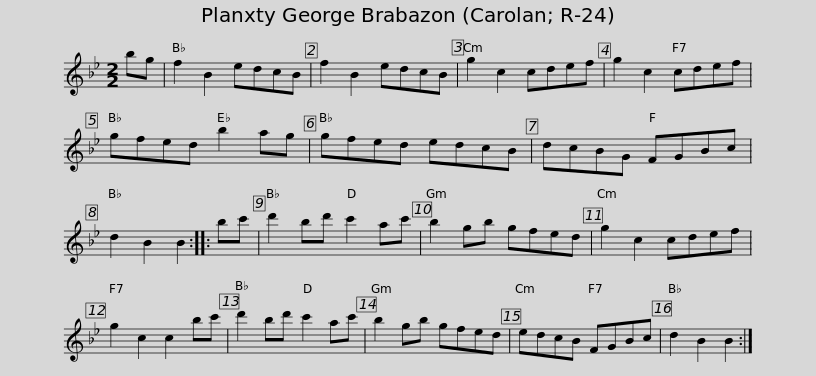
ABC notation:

X:1
L:1/8
M:2/2
I:linebreak $
K:Bb
V:1 treble
V:1
 bg | f2 B2 edcB | f2 B2 edcB | g2 c2 cdef | g2 c2 cdef | %5
 gfed b2 ag | gfed edcB |$ dcBG FGBc | d2 B2 B2 :: bc' | %10
 d'2 bd' c'2 ac' | b2 gb gfed | g2 c2 cdef | g2 c2 c2 bc' |$ d'2 bd' c'2 ac' | %15
 b2 gb gfed | edcB FGBc | d2 B2 B2 :| %18
